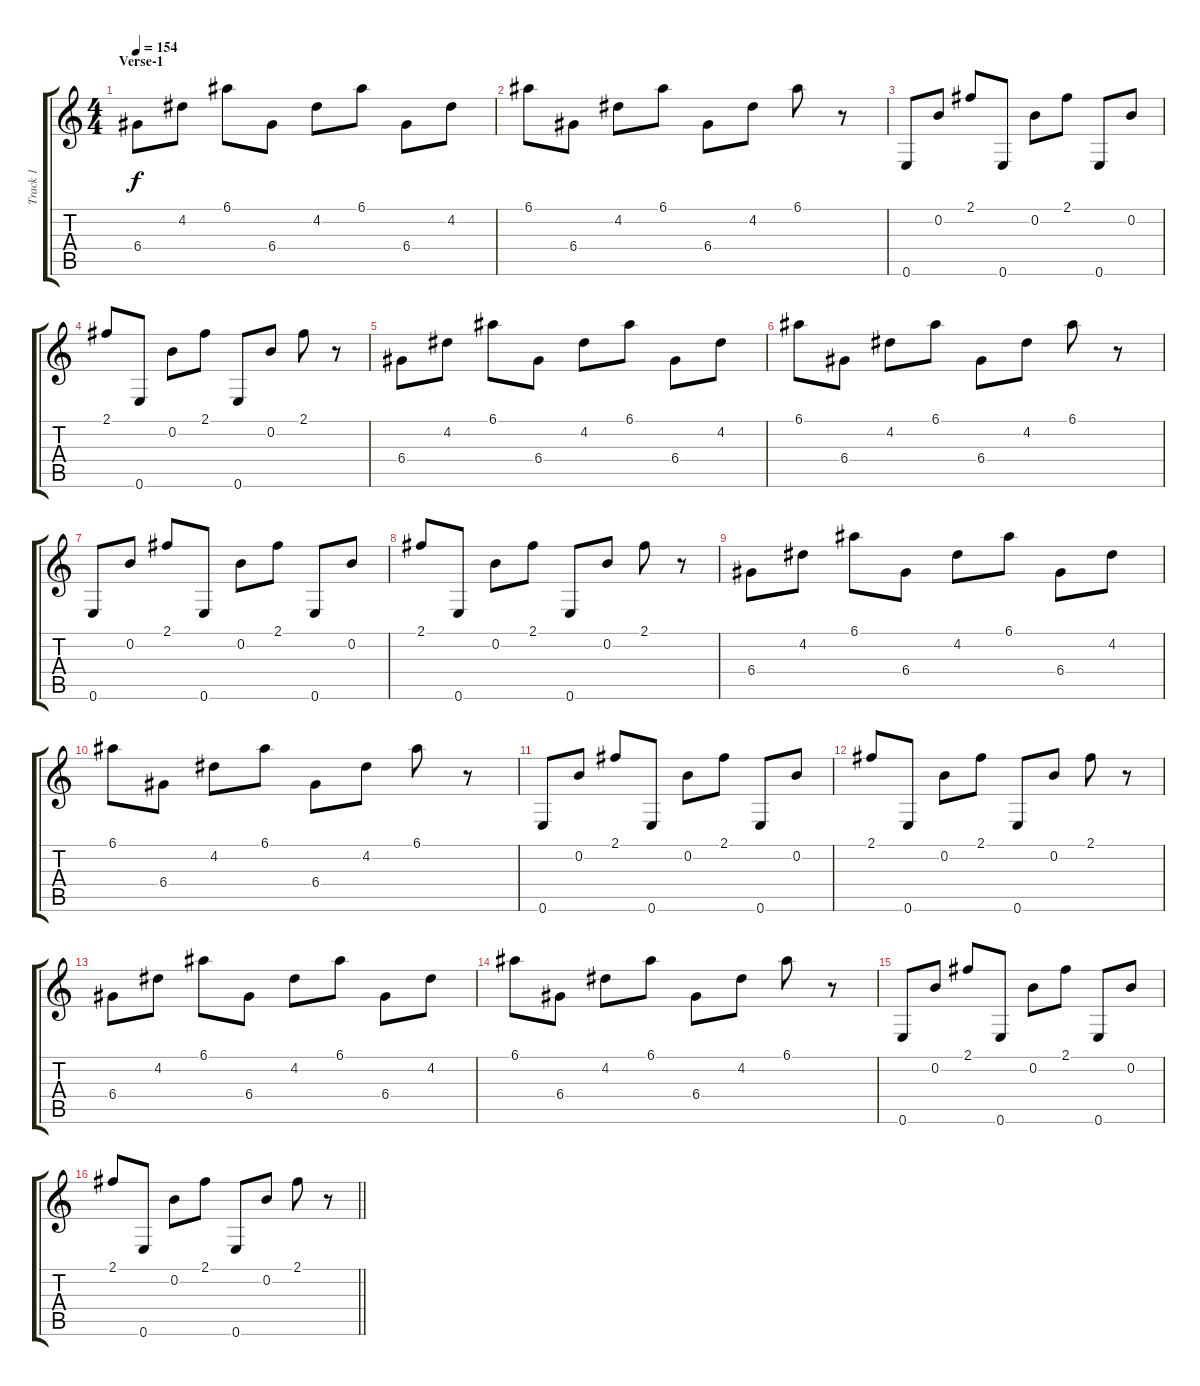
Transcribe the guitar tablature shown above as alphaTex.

\track ("Track 1" "Track 1") {instrument distortionguitar}
\staff {score tabs}
\tuning (E4 B3 G3 D3 A2 E2) {hide}
\ts (4 4)
\section ("" "Verse-1")
\tempo 154
\clef g2
\ks c
6.4.8{dy f} 4.2.8 6.1.8 6.4.8{volume 13} 4.2.8 6.1.8 6.4.8{volume 10} 4.2.8 |
6.1.8 6.4.8{volume 7} 4.2.8 6.1.8 6.4.8{volume 4} 4.2.8 6.1.8 r.8 |
0.6.8{volume 15} 0.2.8 2.1.8 0.6.8{volume 13} 0.2.8 2.1.8 0.6.8{volume 10} 0.2.8 |
2.1.8 0.6.8{volume 7} 0.2.8 2.1.8 0.6.8{volume 4} 0.2.8 2.1.8 r.8 |
6.4.8{volume 15} 4.2.8 6.1.8 6.4.8{volume 13} 4.2.8 6.1.8 6.4.8{volume 10} 4.2.8 |
6.1.8 6.4.8{volume 7} 4.2.8 6.1.8 6.4.8{volume 4} 4.2.8 6.1.8 r.8 |
0.6.8{volume 15} 0.2.8 2.1.8 0.6.8{volume 13} 0.2.8 2.1.8 0.6.8{volume 10} 0.2.8 |
2.1.8 0.6.8{volume 7} 0.2.8 2.1.8 0.6.8{volume 4} 0.2.8 2.1.8 r.8 |
6.4.8{volume 15} 4.2.8 6.1.8 6.4.8{volume 13} 4.2.8 6.1.8 6.4.8{volume 10} 4.2.8 |
6.1.8 6.4.8{volume 7} 4.2.8 6.1.8 6.4.8{volume 4} 4.2.8 6.1.8 r.8 |
0.6.8{volume 15} 0.2.8 2.1.8 0.6.8{volume 13} 0.2.8 2.1.8 0.6.8{volume 10} 0.2.8 |
2.1.8 0.6.8{volume 7} 0.2.8 2.1.8 0.6.8{volume 4} 0.2.8 2.1.8 r.8 |
6.4.8{volume 15} 4.2.8 6.1.8 6.4.8{volume 13} 4.2.8 6.1.8 6.4.8{volume 10} 4.2.8 |
6.1.8 6.4.8{volume 7} 4.2.8 6.1.8 6.4.8{volume 4} 4.2.8 6.1.8 r.8 |
0.6.8{volume 15} 0.2.8 2.1.8 0.6.8{volume 13} 0.2.8 2.1.8 0.6.8{volume 10} 0.2.8 |
\barLineRight lightlight
2.1.8 0.6.8{volume 7} 0.2.8 2.1.8 0.6.8{volume 4} 0.2.8 2.1.8 r.8
